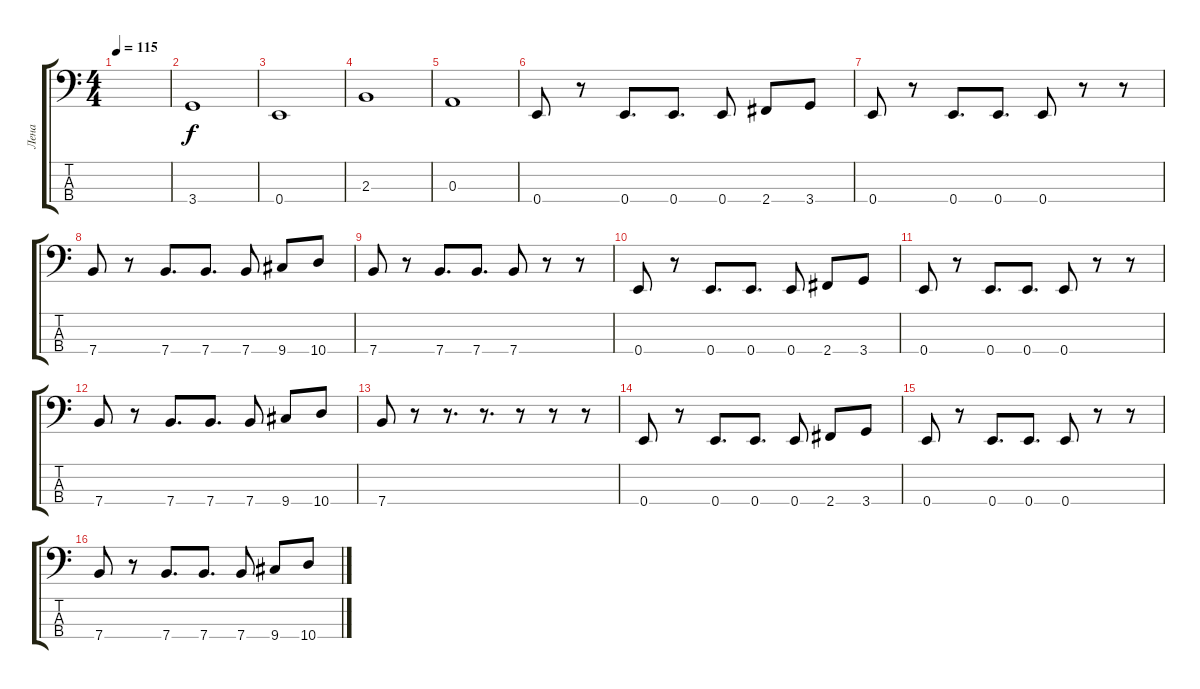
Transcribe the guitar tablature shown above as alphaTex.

\track ("Лена" "Лена") {instrument electricbassfinger}
\staff {score tabs}
\tuning (G2 D2 A1 E1) {hide}
\ts (4 4)
\tempo 115
\clef f4
\ks c
|
3.4.1 |
0.4.1 |
2.3.1 |
0.3.1 |
0.4.8 r.8 0.4.8{d} 0.4.8{d} 0.4.8 2.4.8 3.4.8 |
0.4.8 r.8 0.4.8{d} 0.4.8{d} 0.4.8 r.8 r.8 |
7.4.8 r.8 7.4.8{d} 7.4.8{d} 7.4.8 9.4.8 10.4.8 |
7.4.8 r.8 7.4.8{d} 7.4.8{d} 7.4.8 r.8 r.8 |
0.4.8 r.8 0.4.8{d} 0.4.8{d} 0.4.8 2.4.8 3.4.8 |
0.4.8 r.8 0.4.8{d} 0.4.8{d} 0.4.8 r.8 r.8 |
7.4.8 r.8 7.4.8{d} 7.4.8{d} 7.4.8 9.4.8 10.4.8 |
7.4.8 r.8 r.8{d} r.8{d} r.8 r.8 r.8 |
0.4.8 r.8 0.4.8{d} 0.4.8{d} 0.4.8 2.4.8 3.4.8 |
0.4.8 r.8 0.4.8{d} 0.4.8{d} 0.4.8 r.8 r.8 |
7.4.8 r.8 7.4.8{d} 7.4.8{d} 7.4.8 9.4.8 10.4.8
